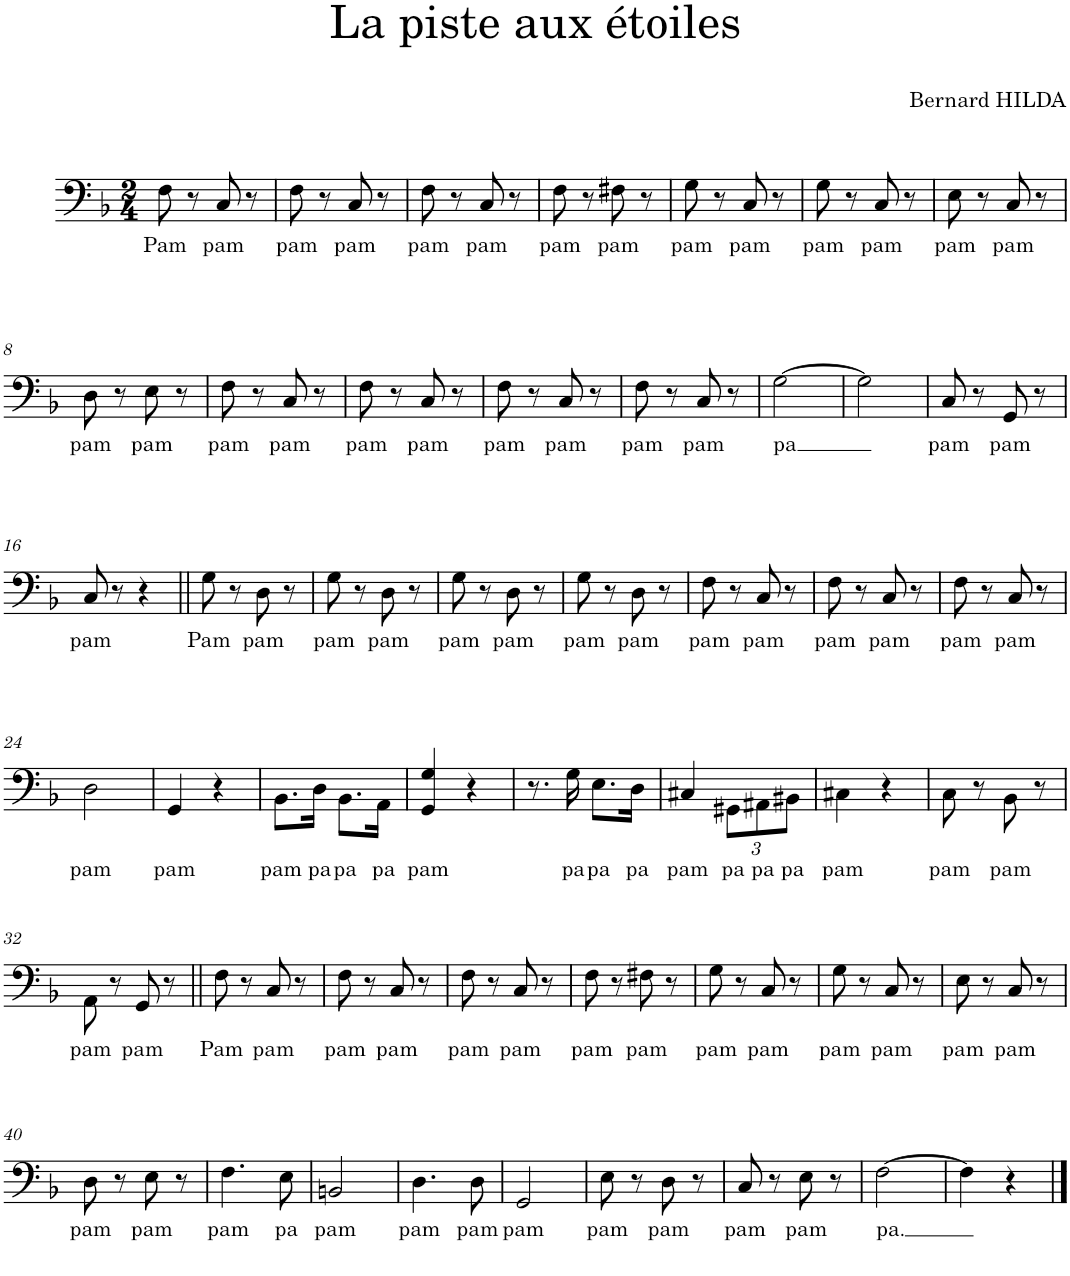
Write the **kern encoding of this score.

**kern	**text
*part1	*part1
*staff1	*staff1
*I"Basson	*
*I'Bsn.	*
*clefF4	*
*k[b-]	*
*F:	*
*M2/4	*
=1	=1
!	!LO:LY:b
8F\	Pam
8r	.
!	!LO:LY:b
8C/	pam
8r	.
=2	=2
!	!LO:LY:b
8F\	pam
8r	.
!	!LO:LY:b
8C/	pam
8r	.
=3	=3
!	!LO:LY:b
8F\	pam
8r	.
!	!LO:LY:b
8C/	pam
8r	.
=4	=4
!	!LO:LY:b
8F\	pam
8r	.
!	!LO:LY:b
8F#X\	pam
8r	.
=5	=5
!	!LO:LY:b
8G\	pam
8r	.
!	!LO:LY:b
8C/	pam
8r	.
=6	=6
!	!LO:LY:b
8G\	pam
8r	.
!	!LO:LY:b
8C/	pam
8r	.
=7	=7
!	!LO:LY:b
8E\	pam
8r	.
!	!LO:LY:b
8C/	pam
8r	.
!!LO:LB:g=z
=8	=8
!	!LO:LY:b
8D\	pam
8r	.
!	!LO:LY:b
8E\	pam
8r	.
=9	=9
!	!LO:LY:b
8F\	pam
8r	.
!	!LO:LY:b
8C/	pam
8r	.
=10	=10
!	!LO:LY:b
8F\	pam
8r	.
!	!LO:LY:b
8C/	pam
8r	.
=11	=11
!	!LO:LY:b
8F\	pam
8r	.
!	!LO:LY:b
8C/	pam
8r	.
=12	=12
!	!LO:LY:b
8F\	pam
8r	.
!	!LO:LY:b
8C/	pam
8r	.
=13	=13
!	!LO:LY:b
[2G\	pa
=14	=14
2G\]	.
=15	=15
!	!LO:LY:b
8C/	pam
8r	.
!	!LO:LY:b
8GG/	pam
8r	.
!!LO:LB:g=z
=16	=16
!	!LO:LY:b
8C/	pam
8r	.
4r	.
=17||	=17||
!	!LO:LY:b
8G\	Pam
8r	.
!	!LO:LY:b
8D\	pam
8r	.
=18	=18
!	!LO:LY:b
8G\	pam
8r	.
!	!LO:LY:b
8D\	pam
8r	.
=19	=19
!	!LO:LY:b
8G\	pam
8r	.
!	!LO:LY:b
8D\	pam
8r	.
=20	=20
!	!LO:LY:b
8G\	pam
8r	.
!	!LO:LY:b
8D\	pam
8r	.
=21	=21
!	!LO:LY:b
8F\	pam
8r	.
!	!LO:LY:b
8C/	pam
8r	.
=22	=22
!	!LO:LY:b
8F\	pam
8r	.
!	!LO:LY:b
8C/	pam
8r	.
=23	=23
!	!LO:LY:b
8F\	pam
8r	.
!	!LO:LY:b
8C/	pam
8r	.
!!LO:LB:g=z
=24	=24
!	!LO:LY:b
2D\	pam
=25	=25
!	!LO:LY:b
4GG/	pam
4r	.
=26	=26
!	!LO:LY:b
8.BB-\L	pam
!	!LO:LY:b
16D\Jk	pa
!	!LO:LY:b
8.BB-\L	pa
!	!LO:LY:b
16AA\Jk	pa
=27	=27
!	!LO:LY:b
4GG/ 4G/	pam
4r	.
=28	=28
8.r	.
!	!LO:LY:b
16G\	pa
!	!LO:LY:b
8.E\L	pa
!	!LO:LY:b
16D\Jk	pa
=29	=29
!	!LO:LY:b
4C#X/	pam
*Xbrackettup	*
!	!LO:LY:b
12GG#X\L	pa
!	!LO:LY:b
12AA#X\	pa
!	!LO:LY:b
12BB#X\J	pa
=30	=30
!	!LO:LY:b
4C#X\	pam
4r	.
=31	=31
!	!LO:LY:b
8C\	pam
8r	.
!	!LO:LY:b
8BB-\	pam
8r	.
!!LO:LB:g=z
=32	=32
!	!LO:LY:b
8AA\	pam
8r	.
!	!LO:LY:b
8GG/	pam
8r	.
=33||	=33||
!	!LO:LY:b
8F\	Pam
8r	.
!	!LO:LY:b
8C/	pam
8r	.
=34	=34
!	!LO:LY:b
8F\	pam
8r	.
!	!LO:LY:b
8C/	pam
8r	.
=35	=35
!	!LO:LY:b
8F\	pam
8r	.
!	!LO:LY:b
8C/	pam
8r	.
=36	=36
!	!LO:LY:b
8F\	pam
8r	.
!	!LO:LY:b
8F#X\	pam
8r	.
=37	=37
!	!LO:LY:b
8G\	pam
8r	.
!	!LO:LY:b
8C/	pam
8r	.
=38	=38
!	!LO:LY:b
8G\	pam
8r	.
!	!LO:LY:b
8C/	pam
8r	.
=39	=39
!	!LO:LY:b
8E\	pam
8r	.
!	!LO:LY:b
8C/	pam
8r	.
!!LO:LB:g=z
=40	=40
!	!LO:LY:b
8D\	pam
8r	.
!	!LO:LY:b
8E\	pam
8r	.
=41	=41
!	!LO:LY:b
4.F\	pam
!	!LO:LY:b
8E\	pa
=42	=42
!	!LO:LY:b
2BBn/	pam
=43	=43
!	!LO:LY:b
4.D\	pam
!	!LO:LY:b
8D\	pam
=44	=44
!	!LO:LY:b
2GG/	pam
=45	=45
!	!LO:LY:b
8E\	pam
8r	.
!	!LO:LY:b
8D\	pam
8r	.
=46	=46
!	!LO:LY:b
8C/	pam
8r	.
!	!LO:LY:b
8E\	pam
8r	.
=47	=47
!	!LO:LY:b
[2F\	pa.
=48	=48
4F\]	.
4r	.
==	==
*-	*-
